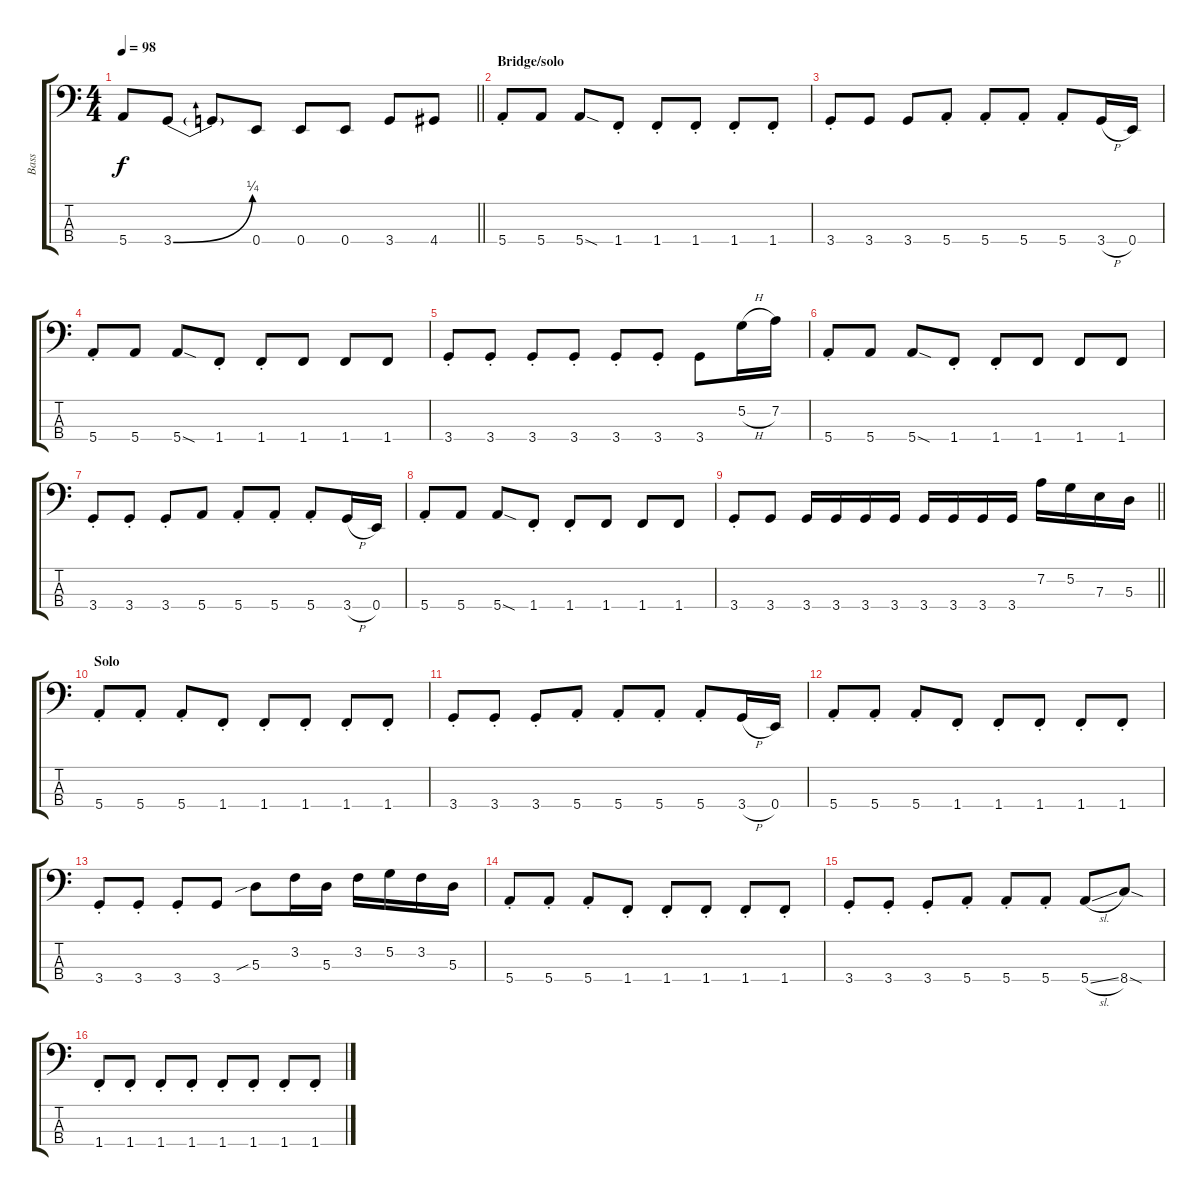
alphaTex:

\track ("Bass" "Bass") {instrument electricbassfinger}
\staff {score tabs}
\tuning (G2 D2 A1 E1) {hide}
\ts (4 4)
\tempo 98
\clef f4
\barLineRight lightlight
\ks c
5.4.8{dy f} 3.4{be (bend 0 0 60 1)}.8 3.4{t}.8 0.4.8 0.4.8 0.4.8 3.4.8 4.4.8 |
\section ("" "Bridge/solo")
5.4{st}.8 5.4.8 5.4{sod}.8 1.4{st}.8 1.4{st}.8 1.4{st}.8 1.4{st}.8 1.4{st}.8 |
3.4{st}.8 3.4.8 3.4.8 5.4{st}.8 5.4{st}.8 5.4{st}.8 5.4{st}.8 3.4{h}.16 0.4.16 |
5.4{st}.8 5.4.8 5.4{sod}.8 1.4{st}.8 1.4{st}.8 1.4.8 1.4.8 1.4.8 |
3.4{st}.8 3.4{st}.8 3.4{st}.8 3.4{st}.8 3.4{st}.8 3.4{st}.8 3.4.8 5.2{h}.16 7.2.16 |
5.4{st}.8 5.4.8 5.4{sod}.8 1.4{st}.8 1.4{st}.8 1.4.8 1.4.8 1.4.8 |
3.4{st}.8 3.4{st}.8 3.4{st}.8 5.4.8 5.4{st}.8 5.4{st}.8 5.4{st}.8 3.4{h}.16 0.4.16 |
5.4{st}.8 5.4.8 5.4{sod}.8 1.4{st}.8 1.4{st}.8 1.4.8 1.4.8 1.4.8 |
\barLineRight lightlight
3.4{st}.8 3.4.8 3.4.16 3.4.16 3.4.16 3.4.16 3.4.16 3.4.16 3.4.16 3.4.16 7.2.16 5.2.16 7.3.16 5.3.16 |
\section ("" "Solo")
5.4{st}.8 5.4{st}.8 5.4{st}.8 1.4{st}.8 1.4{st}.8 1.4{st}.8 1.4{st}.8 1.4{st}.8 |
3.4{st}.8 3.4{st}.8 3.4{st}.8 5.4{st}.8 5.4{st}.8 5.4{st}.8 5.4{st}.8 3.4{h}.16 0.4.16 |
5.4{st}.8 5.4{st}.8 5.4{st}.8 1.4{st}.8 1.4{st}.8 1.4{st}.8 1.4{st}.8 1.4{st}.8 |
3.4{st}.8 3.4{st}.8 3.4{st}.8 3.4.8 5.3{sib}.8 3.2.16 5.3.16 3.2.16 5.2.16 3.2.16 5.3.16 |
5.4{st}.8 5.4{st}.8 5.4{st}.8 1.4{st}.8 1.4{st}.8 1.4{st}.8 1.4{st}.8 1.4{st}.8 |
3.4{st}.8 3.4{st}.8 3.4{st}.8 5.4{st}.8 5.4{st}.8 5.4{st}.8 5.4{sl}.8 8.4{sod}.8 |
1.4{st}.8 1.4{st}.8 1.4{st}.8 1.4{st}.8 1.4{st}.8 1.4{st}.8 1.4{st}.8 1.4{st}.8
